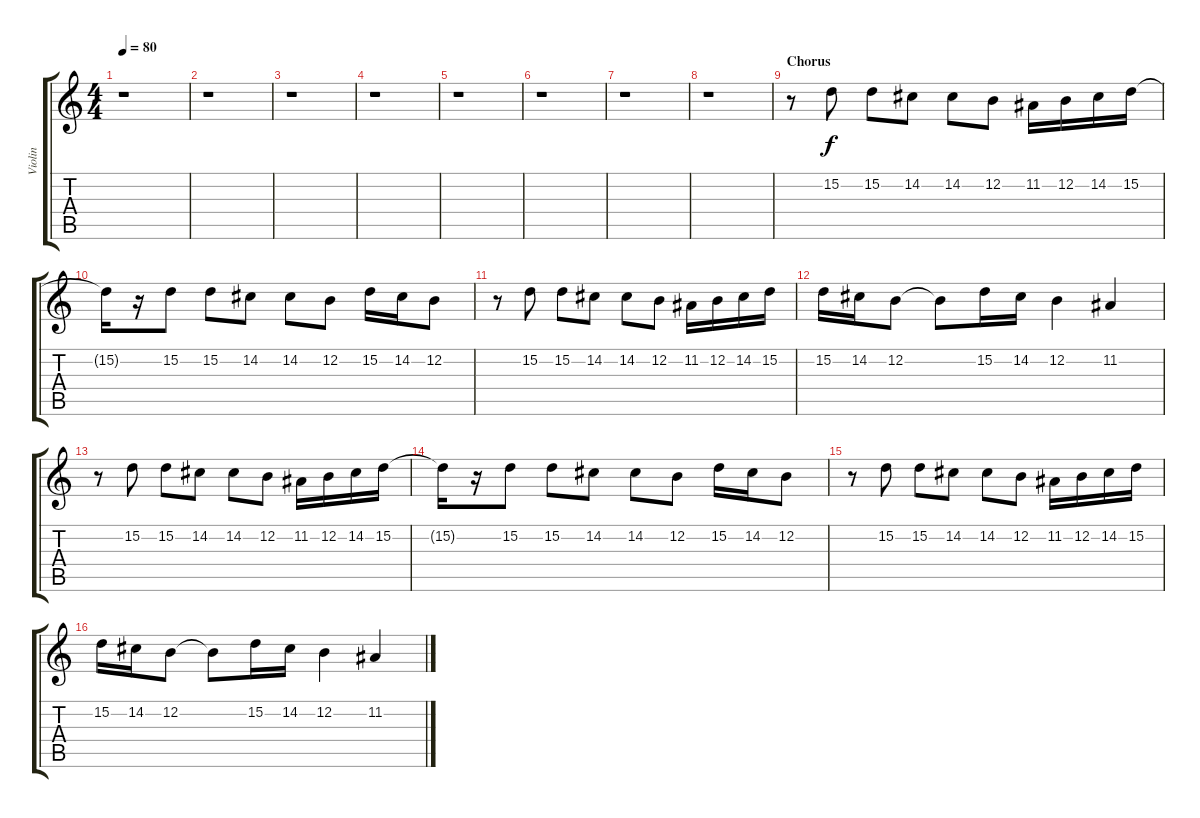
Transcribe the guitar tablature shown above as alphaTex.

\track ("Violin " "Violin ") {instrument violin}
\staff {score tabs}
\tuning (E4 B3 G3 D3 A2 E2) {hide}
\ts (4 4)
\tempo 80
\clef g2
\ks c
r.1{dy f} |
r.1 |
r.1 |
r.1 |
r.1 |
r.1 |
r.1 |
r.1 |
\section ("" "Chorus")
r.8 15.2.8 15.2.8 14.2.8 14.2.8 12.2.8 11.2.16 12.2.16 14.2.16 15.2.16 |
15.2{t}.16 r.16 15.2.8 15.2.8 14.2.8 14.2.8 12.2.8 15.2.16 14.2.16 12.2.8 |
r.8 15.2.8 15.2.8 14.2.8 14.2.8 12.2.8 11.2.16 12.2.16 14.2.16 15.2.16 |
15.2.16 14.2.16 12.2.8 12.2{t}.8 15.2.16 14.2.16 12.2.4 11.2.4 |
r.8 15.2.8 15.2.8 14.2.8 14.2.8 12.2.8 11.2.16 12.2.16 14.2.16 15.2.16 |
15.2{t}.16 r.16 15.2.8 15.2.8 14.2.8 14.2.8 12.2.8 15.2.16 14.2.16 12.2.8 |
r.8 15.2.8 15.2.8 14.2.8 14.2.8 12.2.8 11.2.16 12.2.16 14.2.16 15.2.16 |
15.2.16 14.2.16 12.2.8 12.2{t}.8 15.2.16 14.2.16 12.2.4 11.2.4
